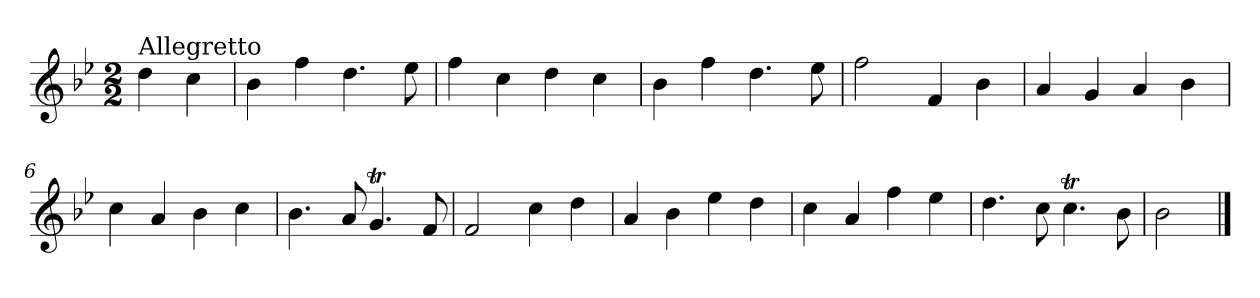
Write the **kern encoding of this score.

**kern
*part1
*staff1
*clefG2
*k[b-e-]
*B-:
*M2/2
=
!LO:TX:a:t=Allegretto
4dd\
4cc\
=1
4b-\
4ff\
4.dd\
8ee-\
=2
4ff\
4cc\
4dd\
4cc\
=3
4b-\
4ff\
4.dd\
8ee-\
=4
2ff\
4f/
4b-\
=5
4a/
4g/
4a/
4b-\
!!LO:LB:g=z
=6
4cc\
4a/
4b-\
4cc\
=7
4.b-\
8a/
4.gT/
8f/
=8
2f/
4cc\
4dd\
=9
4a/
4b-\
4ee-\
4dd\
=10
4cc\
4a/
4ff\
4ee-\
=11
4.dd\
8cc\
4.ccT\
8b-\
!!LO:LB:g=z
=12
2b-\
==
*-
